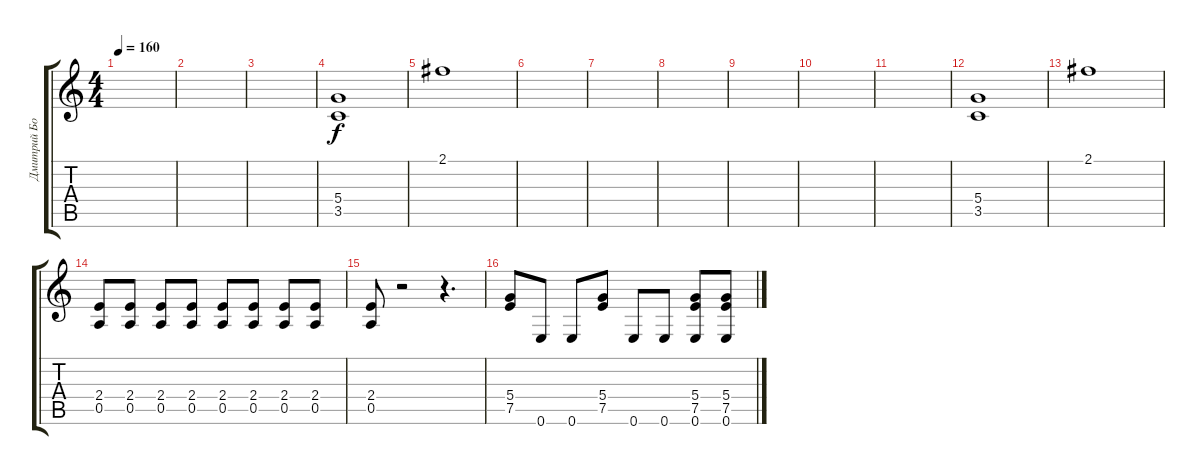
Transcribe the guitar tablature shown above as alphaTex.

\track ("Дмитрий Борисенков" "Дмитрий Бо") {instrument distortionguitar}
\staff {score tabs}
\tuning (E4 B3 G3 D3 A2 E2) {hide}
\ts (4 4)
\tempo 160
\clef g2
\ks c
|
|
|
(5.4 3.5).1 |
2.1.1 |
|
|
|
|
|
|
(5.4 3.5).1 |
2.1.1 |
(2.4 0.5).8 (2.4 0.5).8 (2.4 0.5).8 (2.4 0.5).8 (2.4 0.5).8 (2.4 0.5).8 (2.4 0.5).8 (2.4 0.5).8 |
(2.4 0.5).8 r.2 r.4{d} |
(5.4 7.5).8 0.6.8 0.6.8 (5.4 7.5).8 0.6.8 0.6.8 (5.4 7.5 0.6).8 (5.4 7.5 0.6).8
